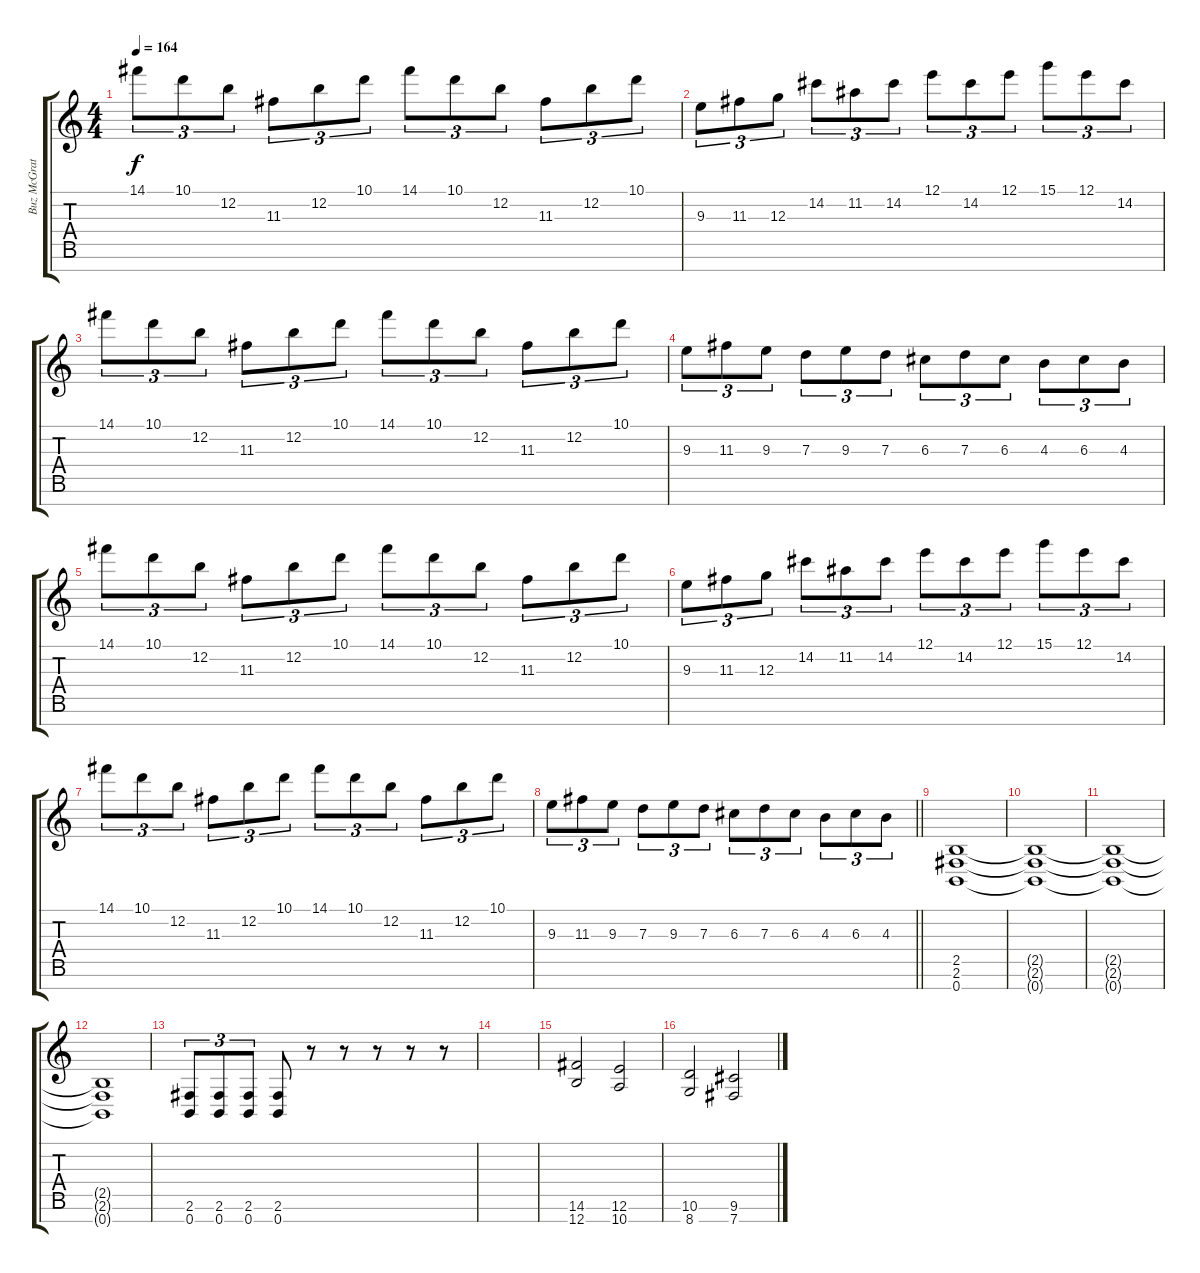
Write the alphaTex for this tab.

\track ("Buz McGrath" "Buz McGrat") {instrument overdrivenguitar}
\staff {score tabs}
\tuning (E4 B3 G3 D3 A2 E2 B1) {hide}
\ts (4 4)
\tempo 164
\clef g2
\ks c
14.1.8{tu (3 2) dy f} 10.1.8{tu (3 2)} 12.2.8{tu (3 2)} 11.3.8{tu (3 2)} 12.2.8{tu (3 2)} 10.1.8{tu (3 2)} 14.1.8{tu (3 2)} 10.1.8{tu (3 2)} 12.2.8{tu (3 2)} 11.3.8{tu (3 2)} 12.2.8{tu (3 2)} 10.1.8{tu (3 2)} |
9.3.8{tu (3 2)} 11.3.8{tu (3 2)} 12.3.8{tu (3 2)} 14.2.8{tu (3 2)} 11.2.8{tu (3 2)} 14.2.8{tu (3 2)} 12.1.8{tu (3 2)} 14.2.8{tu (3 2)} 12.1.8{tu (3 2)} 15.1.8{tu (3 2)} 12.1.8{tu (3 2)} 14.2.8{tu (3 2)} |
14.1.8{tu (3 2)} 10.1.8{tu (3 2)} 12.2.8{tu (3 2)} 11.3.8{tu (3 2)} 12.2.8{tu (3 2)} 10.1.8{tu (3 2)} 14.1.8{tu (3 2)} 10.1.8{tu (3 2)} 12.2.8{tu (3 2)} 11.3.8{tu (3 2)} 12.2.8{tu (3 2)} 10.1.8{tu (3 2)} |
9.3.8{tu (3 2)} 11.3.8{tu (3 2)} 9.3.8{tu (3 2)} 7.3.8{tu (3 2)} 9.3.8{tu (3 2)} 7.3.8{tu (3 2)} 6.3.8{tu (3 2)} 7.3.8{tu (3 2)} 6.3.8{tu (3 2)} 4.3.8{tu (3 2)} 6.3.8{tu (3 2)} 4.3.8{tu (3 2)} |
14.1.8{tu (3 2)} 10.1.8{tu (3 2)} 12.2.8{tu (3 2)} 11.3.8{tu (3 2)} 12.2.8{tu (3 2)} 10.1.8{tu (3 2)} 14.1.8{tu (3 2)} 10.1.8{tu (3 2)} 12.2.8{tu (3 2)} 11.3.8{tu (3 2)} 12.2.8{tu (3 2)} 10.1.8{tu (3 2)} |
9.3.8{tu (3 2)} 11.3.8{tu (3 2)} 12.3.8{tu (3 2)} 14.2.8{tu (3 2)} 11.2.8{tu (3 2)} 14.2.8{tu (3 2)} 12.1.8{tu (3 2)} 14.2.8{tu (3 2)} 12.1.8{tu (3 2)} 15.1.8{tu (3 2)} 12.1.8{tu (3 2)} 14.2.8{tu (3 2)} |
14.1.8{tu (3 2)} 10.1.8{tu (3 2)} 12.2.8{tu (3 2)} 11.3.8{tu (3 2)} 12.2.8{tu (3 2)} 10.1.8{tu (3 2)} 14.1.8{tu (3 2)} 10.1.8{tu (3 2)} 12.2.8{tu (3 2)} 11.3.8{tu (3 2)} 12.2.8{tu (3 2)} 10.1.8{tu (3 2)} |
\barLineRight lightlight
9.3.8{tu (3 2)} 11.3.8{tu (3 2)} 9.3.8{tu (3 2)} 7.3.8{tu (3 2)} 9.3.8{tu (3 2)} 7.3.8{tu (3 2)} 6.3.8{tu (3 2)} 7.3.8{tu (3 2)} 6.3.8{tu (3 2)} 4.3.8{tu (3 2)} 6.3.8{tu (3 2)} 4.3.8{tu (3 2)} |
(2.5 2.6 0.7).1 |
(2.5{t} 2.6{t} 0.7{t}).1 |
(2.5{t} 2.6{t} 0.7{t}).1 |
(2.5{t} 2.6{t} 0.7{t}).1 |
(2.6 0.7).8{tu (3 2)} (2.6 0.7).8{tu (3 2)} (2.6 0.7).8{tu (3 2)} (2.6 0.7).8 r.8 r.8 r.8 r.8 r.8 |
|
(14.6 12.7).2 (12.6 10.7).2 |
(10.6 8.7).2 (9.6 7.7).2
